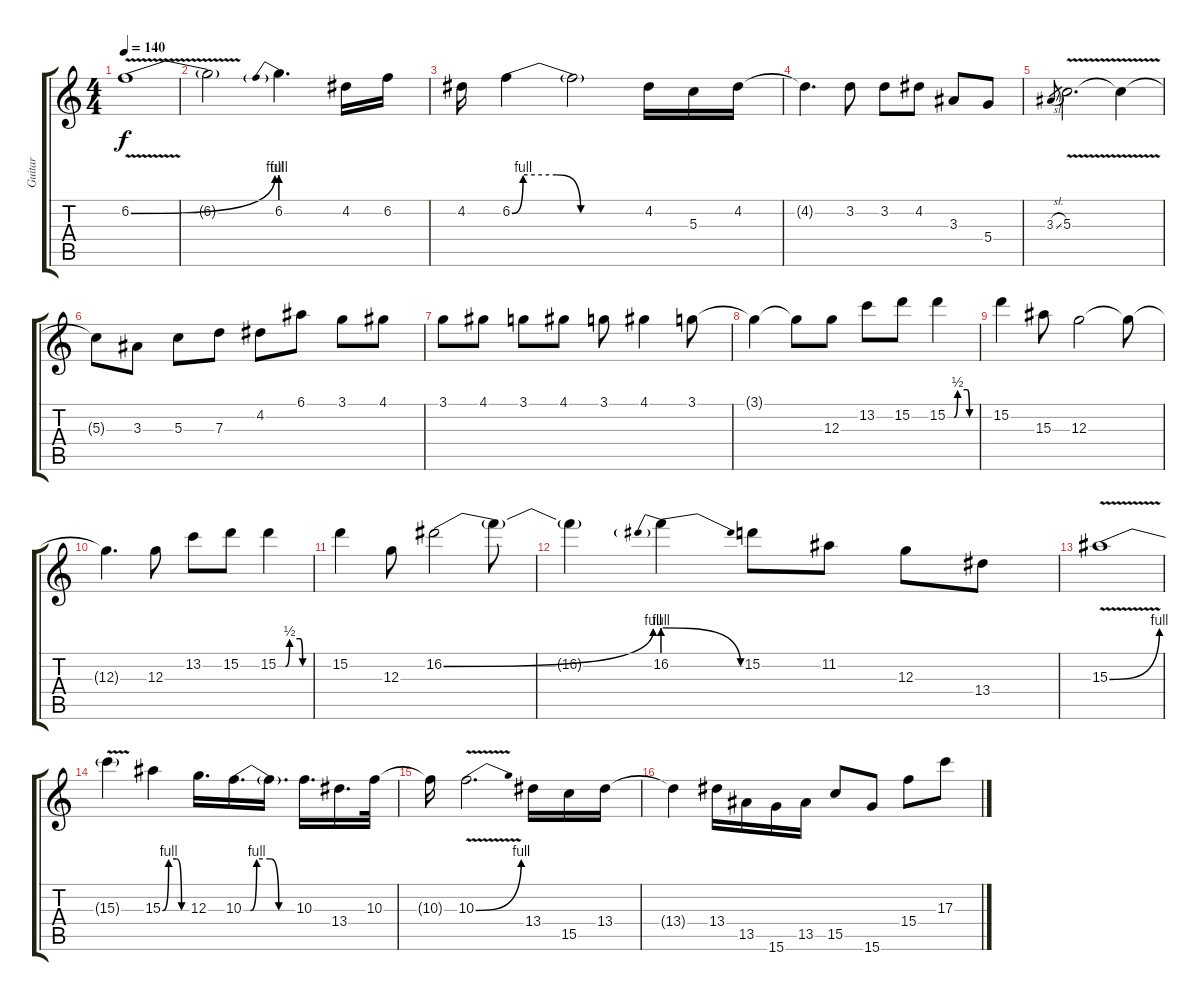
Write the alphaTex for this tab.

\track ("Guitar" "Guitar") {instrument electricguitarjazz}
\staff {score tabs}
\tuning (E4 B3 G3 D3 A2 E2) {hide}
\ts (4 4)
\tempo 140
\clef g2
\ks c
6.2{be (bend 0 0 60 4) v}.1{dy f} |
6.2{t}.2 6.2{be (prebend 0 4 60 4)}.4{d} 4.2.16 6.2.16 |
4.2.16 6.2{be (custom 0 0 5 4 20 4 31 0 60 0)}.4 6.2{t}.2 4.2.16 5.3.16 4.2.16 |
4.2{t}.4{d} 3.2.8 3.2.8 4.2.8 3.3.8 5.4.8 |
3.3{sl}.8{gr} 5.3{v}.2{d} 5.3{t}.4 |
5.3{t}.8 3.3.8 5.3.8 7.3.8 4.2.8 6.1.8 3.1.8 4.1.8 |
3.1.8 4.1.8 3.1.8 4.1.8 3.1.8 4.1.4 3.1.8 |
3.1{t}.4 3.1{t}.8 12.3.8 13.2.8 15.2.8 15.2{be (custom 0 0 14 0 22 2 42 2 47 0 60 0)}.4 |
15.2.4 15.3.8 12.3.2 12.3{t}.8 |
12.3{t}.4{d} 12.3.8 13.2.8 15.2.8 15.2{be (custom 0 0 14 0 22 2 42 2 47 0 60 0)}.4 |
15.2.4 12.3.8 16.2{be (bend 0 0 60 4)}.2 16.2{t}.8 |
16.2{t}.4 16.2{be (prebendrelease 0 4 60 0)}.4 15.2.8 11.2.8 12.3.8 13.4.8 |
15.3{be (bend 0 0 60 4) v}.1 |
15.3{t}.4 15.3{be (custom 0 0 15 4 35 4 47 0 60 0)}.4 12.3.16{d} 10.3{be (custom 0 0 8 0 15 4 30 4 40 0 60 0)}.16{d} 10.3{t}.16{d} 10.3.16{d} 13.4.16{d} 10.3.32 |
10.3{t}.16 10.3{be (bend 0 0 60 4) v}.2{d} 13.4.16 15.5.16 13.4.16 |
13.4{t}.4 13.4.16 13.5.16 15.6.16 13.5.16 15.5.8 15.6.8 15.4.8 17.3.8
